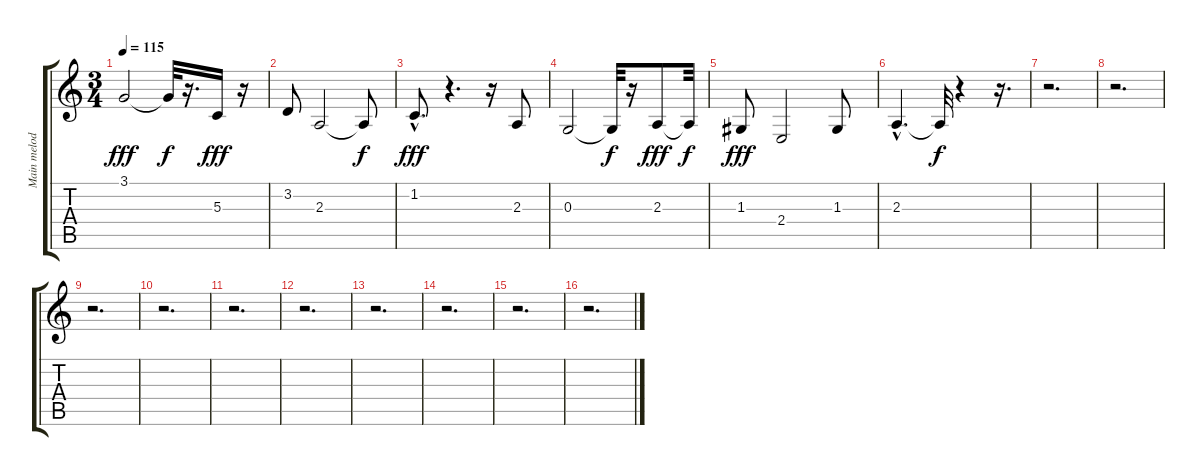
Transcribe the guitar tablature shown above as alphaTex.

\track ("Main melody" "Main melod") {instrument altosax}
\staff {score tabs}
\tuning (E4 B3 G3 D3 A2 E2) {hide}
\ts (3 4)
\tempo 115
\clef g2
\ks c
3.1.2{dy fff} 3.1{t}.32{dy f} r.16{d} 5.3.16{dy fff} r.16 |
3.2.8 2.3.2 2.3{t}.8{dy f} |
1.2{hac}.8{d dy fff} r.4{d} r.16 2.3.8 |
0.3.2 0.3{t}.32{dy f} r.16 2.3.8{dy fff} 2.3{t}.32{dy f} |
1.3.8{dy fff} 2.4.2 1.3.8 |
2.3{hac}.4{d} 2.3{t}.32{dy f} r.4 r.16{d} |
r.2{d} |
r.2{d} |
r.2{d} |
r.2{d} |
r.2{d} |
r.2{d} |
r.2{d} |
r.2{d} |
r.2{d} |
r.2{d}
